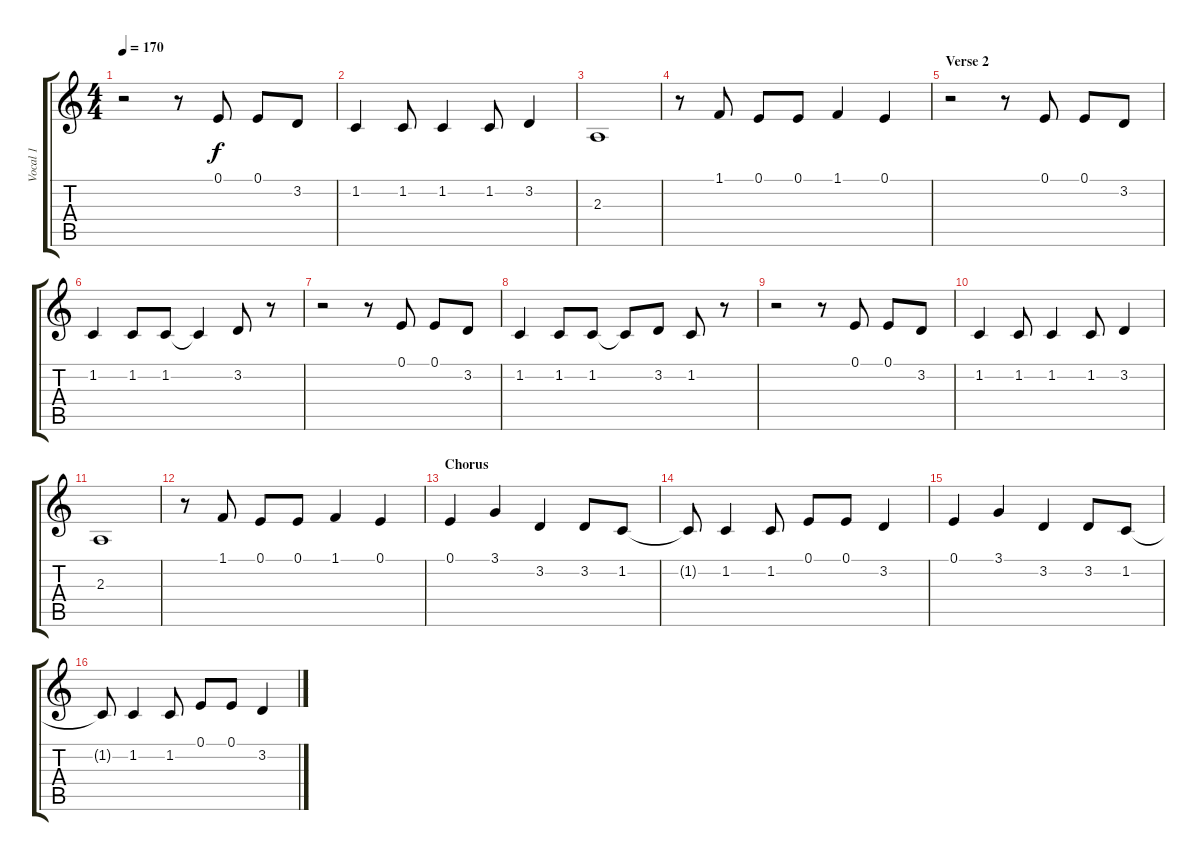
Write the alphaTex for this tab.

\track ("Vocal 1" "Vocal 1") {instrument ocarina}
\staff {score tabs}
\tuning (E4 B3 G3 D3 A2 E2) {hide}
\ts (4 4)
\tempo 170
\clef g2
\ks c
r.2{dy f} r.8 0.1.8 0.1.8 3.2.8 |
1.2.4 1.2.8 1.2.4 1.2.8 3.2.4 |
2.3.1 |
r.8 1.1.8 0.1.8 0.1.8 1.1.4 0.1.4 |
\section ("" "Verse 2")
r.2 r.8 0.1.8 0.1.8 3.2.8 |
1.2.4 1.2.8 1.2.8 1.2{t}.4 3.2.8 r.8 |
r.2 r.8 0.1.8 0.1.8 3.2.8 |
1.2.4 1.2.8 1.2.8 1.2{t}.8 3.2.8 1.2.8 r.8 |
r.2 r.8 0.1.8 0.1.8 3.2.8 |
1.2.4 1.2.8 1.2.4 1.2.8 3.2.4 |
2.3.1 |
r.8 1.1.8 0.1.8 0.1.8 1.1.4 0.1.4 |
\section ("" "Chorus")
0.1.4 3.1.4 3.2.4 3.2.8 1.2.8 |
1.2{t}.8 1.2.4 1.2.8 0.1.8 0.1.8 3.2.4 |
0.1.4 3.1.4 3.2.4 3.2.8 1.2.8 |
1.2{t}.8 1.2.4 1.2.8 0.1.8 0.1.8 3.2.4
